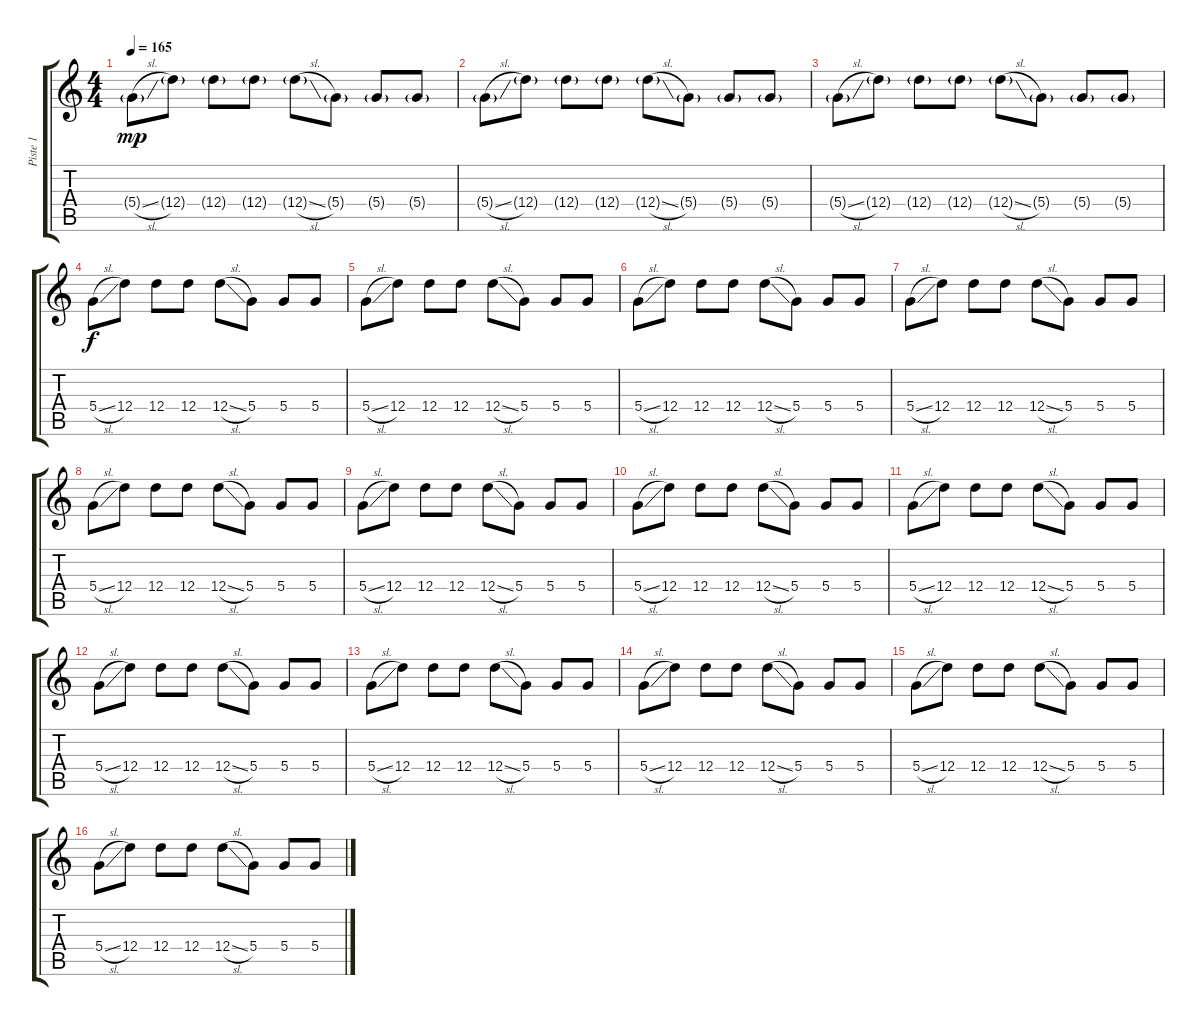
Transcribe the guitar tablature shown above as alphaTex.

\track ("Piste 1" "Piste 1") {instrument overdrivenguitar}
\staff {score tabs}
\tuning (E4 B3 G3 D3 A2 D2) {hide}
\ts (4 4)
\tempo 165
\clef g2
\ks c
5.4{sl g}.8{dy mp} 12.4{g}.8 12.4{g}.8 12.4{g}.8 12.4{sl g}.8 5.4{g}.8 5.4{g}.8 5.4{g}.8 |
5.4{sl g}.8 12.4{g}.8 12.4{g}.8 12.4{g}.8 12.4{sl g}.8 5.4{g}.8 5.4{g}.8 5.4{g}.8 |
5.4{sl g}.8 12.4{g}.8 12.4{g}.8 12.4{g}.8 12.4{sl g}.8 5.4{g}.8 5.4{g}.8 5.4{g}.8 |
5.4{sl}.8{dy f} 12.4.8 12.4.8 12.4.8 12.4{sl}.8 5.4.8 5.4.8 5.4.8 |
5.4{sl}.8 12.4.8 12.4.8 12.4.8 12.4{sl}.8 5.4.8 5.4.8 5.4.8 |
5.4{sl}.8 12.4.8 12.4.8 12.4.8 12.4{sl}.8 5.4.8 5.4.8 5.4.8 |
5.4{sl}.8 12.4.8 12.4.8 12.4.8 12.4{sl}.8 5.4.8 5.4.8 5.4.8 |
5.4{sl}.8 12.4.8 12.4.8 12.4.8 12.4{sl}.8 5.4.8 5.4.8 5.4.8 |
5.4{sl}.8 12.4.8 12.4.8 12.4.8 12.4{sl}.8 5.4.8 5.4.8 5.4.8 |
5.4{sl}.8 12.4.8 12.4.8 12.4.8 12.4{sl}.8 5.4.8 5.4.8 5.4.8 |
5.4{sl}.8 12.4.8 12.4.8 12.4.8 12.4{sl}.8 5.4.8 5.4.8 5.4.8 |
5.4{sl}.8 12.4.8 12.4.8 12.4.8 12.4{sl}.8 5.4.8 5.4.8 5.4.8 |
5.4{sl}.8 12.4.8 12.4.8 12.4.8 12.4{sl}.8 5.4.8 5.4.8 5.4.8 |
5.4{sl}.8 12.4.8 12.4.8 12.4.8 12.4{sl}.8 5.4.8 5.4.8 5.4.8 |
5.4{sl}.8 12.4.8 12.4.8 12.4.8 12.4{sl}.8 5.4.8 5.4.8 5.4.8 |
5.4{sl}.8 12.4.8 12.4.8 12.4.8 12.4{sl}.8 5.4.8 5.4.8 5.4.8
